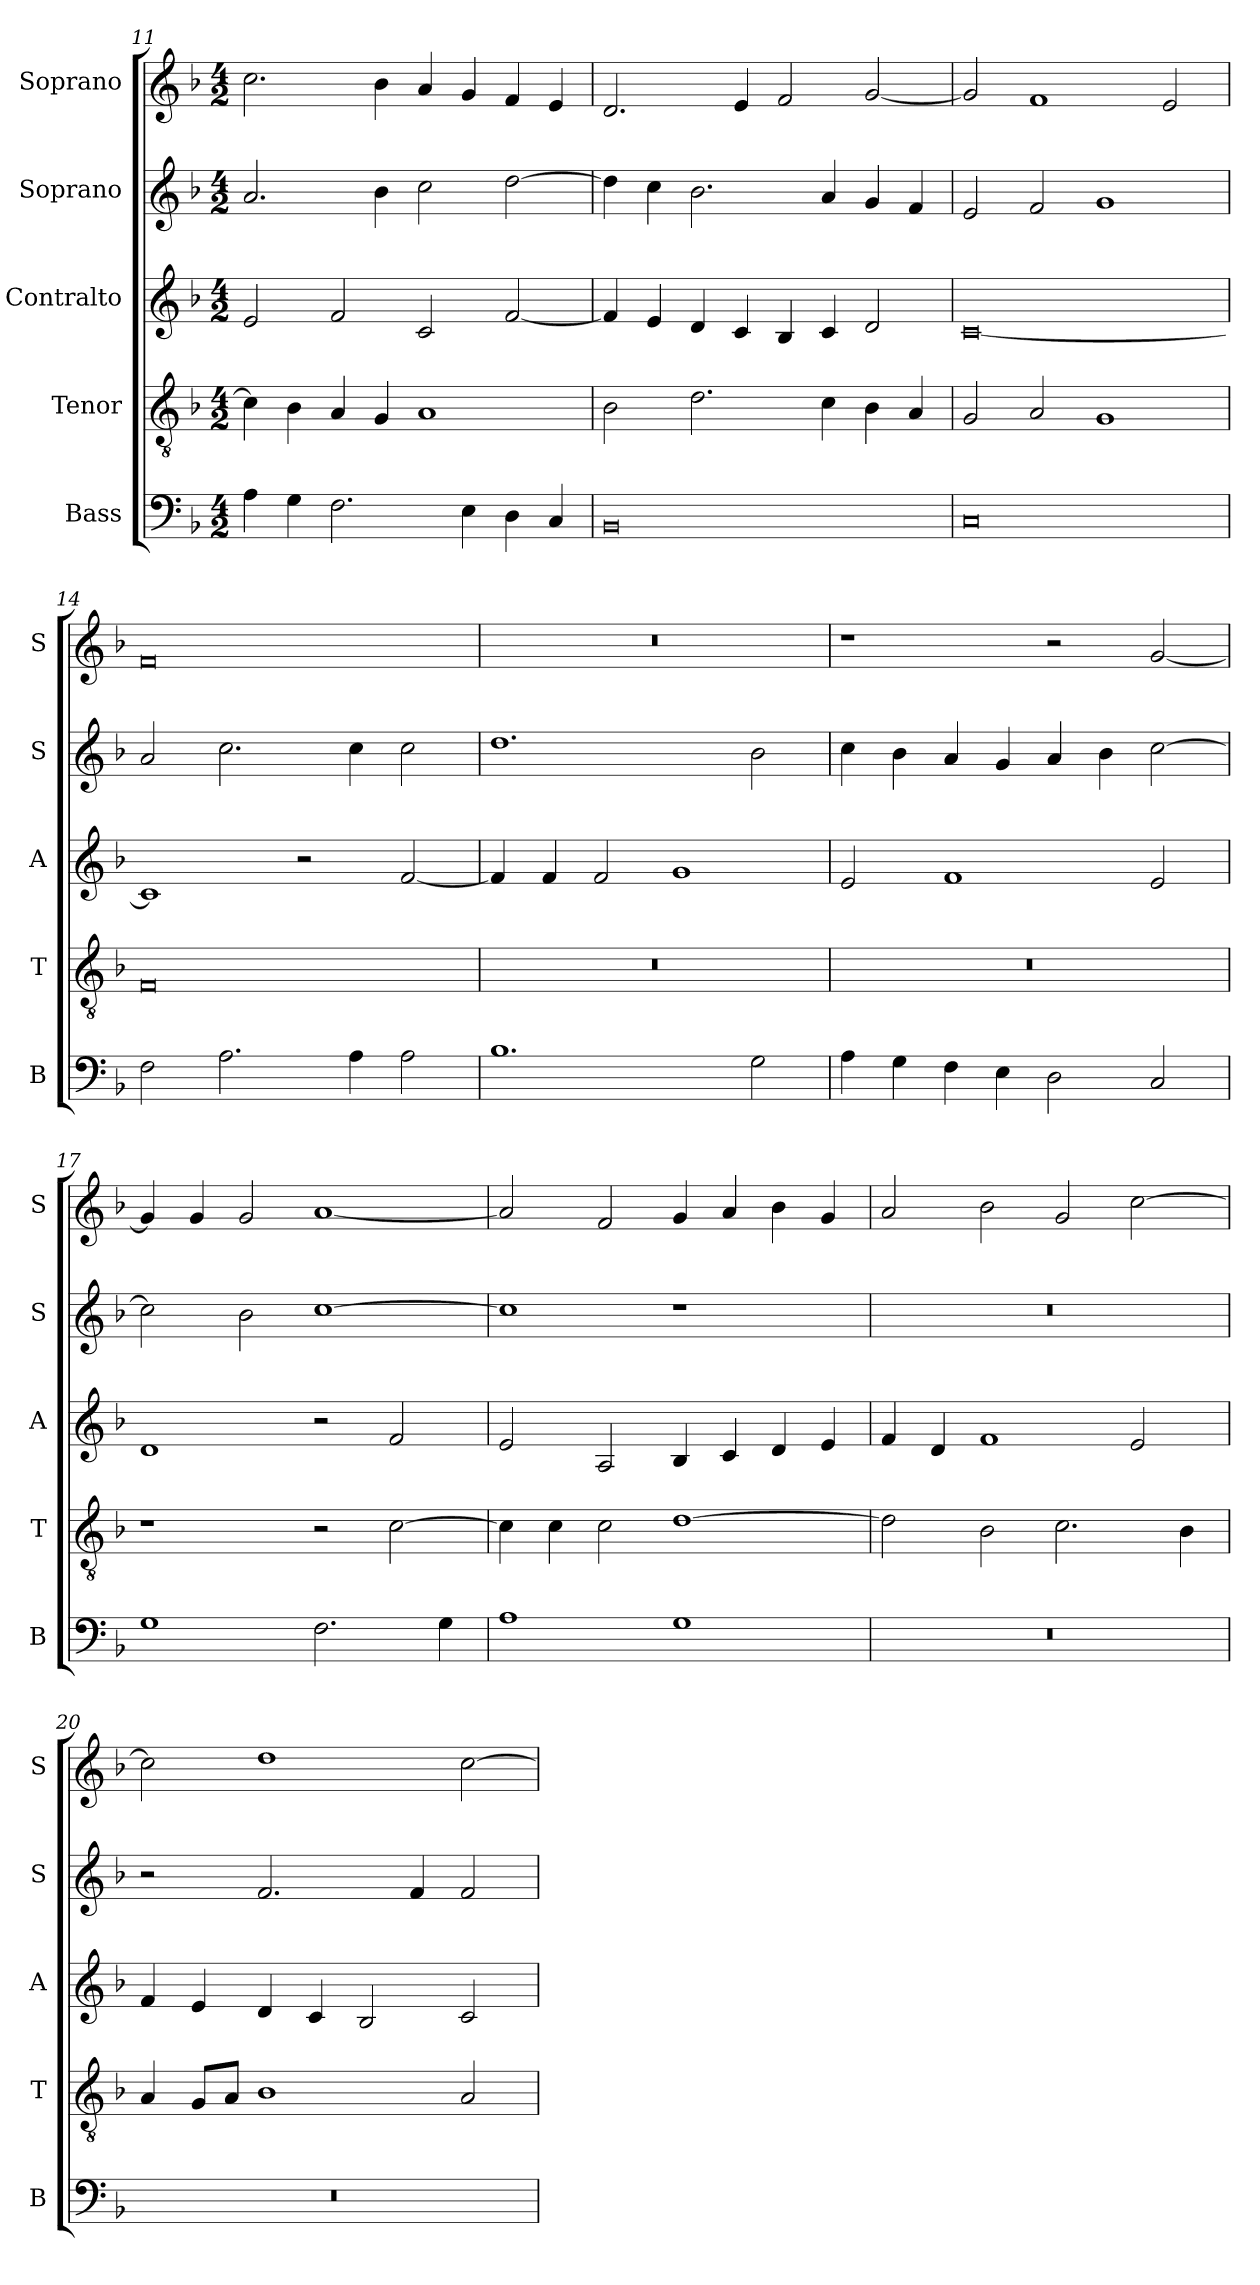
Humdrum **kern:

**kern	**kern	**kern	**kern	**kern
*part5	*part4	*part3	*part2	*part1
*staff5	*staff4	*staff3	*staff2	*staff1
*I"Bass	*I"Tenor	*I"Contralto	*I"Soprano	*I"Soprano
*I'B	*I'T	*I'A	*I'S	*I'S
*clefF4	*clefGv2	*clefG2	*clefG2	*clefG2
*k[b-]	*k[b-]	*k[b-]	*k[b-]	*k[b-]
*F:ion	*F:ion	*F:ion	*F:ion	*F:ion
*M4/2	*M4/2	*M4/2	*M4/2	*M4/2
=11	=11	=11	=11	=11
4A	4c]	2e	2.a	2.cc
4G	4B-	.	.	.
2.F	4A	2f	.	.
.	4G	.	4b-	4b-
.	1A	2c	2cc	4a
4E	.	.	.	4g
4D	.	[2f	[2dd	4f
4C	.	.	.	4e
=12	=12	=12	=12	=12
0BB-	2B-	4f]	4dd]	2.d
.	.	4e	4cc	.
.	2.d	4d	2.b-	.
.	.	4c	.	4e
.	.	4B-	.	2f
.	4c	4c	4a	.
.	4B-	2d	4g	[2g
.	4A	.	4f	.
=13	=13	=13	=13	=13
0C	2G	[0c	2e	2g]
.	2A	.	2f	1f
.	1G	.	1g	.
.	.	.	.	2e
=14	=14	=14	=14	=14
2F	0F	1c]	2a	0f
2.A	.	.	2.cc	.
.	.	2r	.	.
4A	.	.	4cc	.
2A	.	[2f	2cc	.
=15	=15	=15	=15	=15
1.B-	0r	4f]	1.dd	0r
.	.	4f	.	.
.	.	2f	.	.
.	.	1g	.	.
2G	.	.	2b-	.
=16	=16	=16	=16	=16
4A	0r	2e	4cc	1r
4G	.	.	4b-	.
4F	.	1f	4a	.
4E	.	.	4g	.
2D	.	.	4a	2r
.	.	.	4b-	.
2C	.	2e	[2cc	[2g
=17	=17	=17	=17	=17
1G	1r	1d	2cc]	4g]
.	.	.	.	4g
.	.	.	2b-	2g
2.F	2r	2r	[1cc	[1a
.	[2c	2f	.	.
4G	.	.	.	.
=18	=18	=18	=18	=18
1A	4c]	2e	1cc]	2a]
.	4c	.	.	.
.	2c	2A	.	2f
1G	[1d	4B-	1r	4g
.	.	4c	.	4a
.	.	4d	.	4b-
.	.	4e	.	4g
=19	=19	=19	=19	=19
0r	2d]	4f	0r	2a
.	.	4d	.	.
.	2B-	1f	.	2b-
.	2.c	.	.	2g
.	.	2e	.	[2cc
.	4B-	.	.	.
=20	=20	=20	=20	=20
0r	4A	4f	2r	2cc]
.	8G/L	4e	.	.
.	8A/J	.	.	.
.	1B-	4d	2.f	1dd
.	.	4c	.	.
.	.	2B-	.	.
.	.	.	4f	.
.	2A	2c	2f	[2cc
=	=	=	=	=
*-	*-	*-	*-	*-
